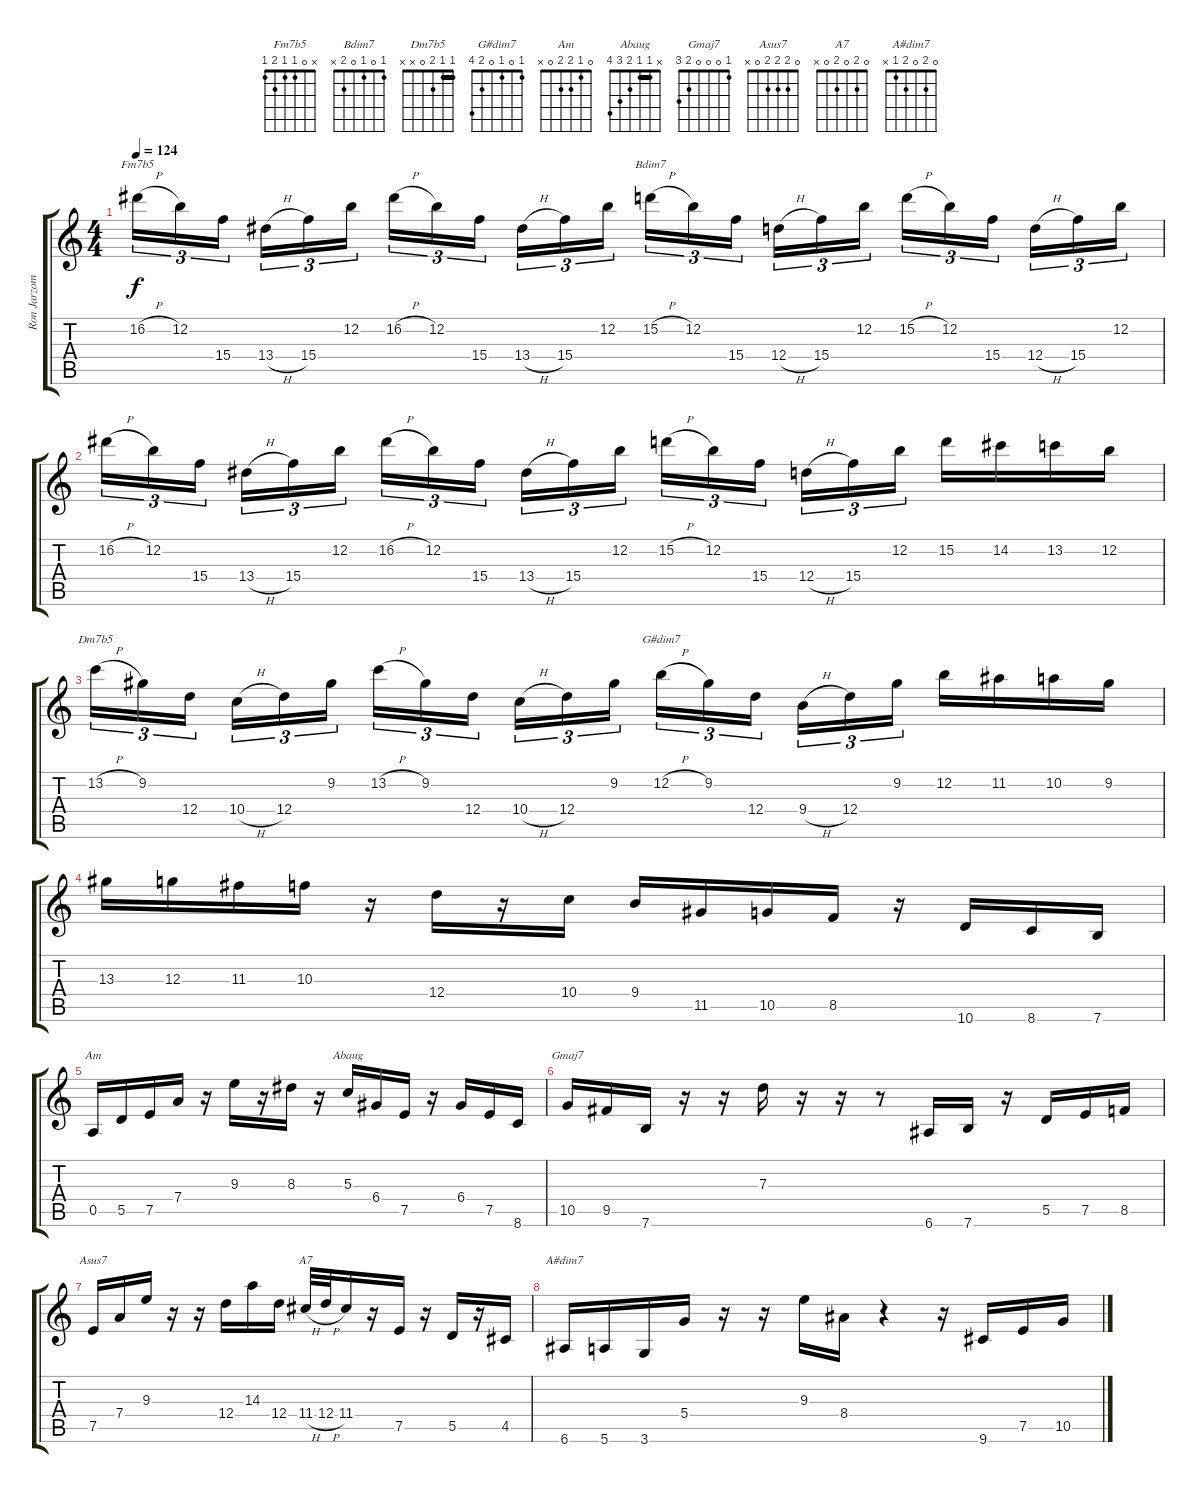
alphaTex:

\track ("Ron Jarzombek (Lead)" "Ron Jarzom") {instrument overdrivenguitar}
\staff {score tabs}
\tuning (E4 B3 G3 D3 A2 E2) {hide}
\chord ("Fm7b5" x 0 1 1 2 1)
\chord ("Bdim7" 1 0 1 0 2 x)
\chord ("Dm7b5" 1 1 2 0 x x) {barre 1}
\chord ("G#dim7" 1 0 1 0 2 4)
\chord ("Am" 0 1 2 2 0 x)
\chord ("Abaug" x 1 1 2 3 4) {barre 1}
\chord ("Gmaj7" 1 0 0 0 2 3)
\chord ("Asus7" 0 2 2 2 0 x)
\chord ("A7" 0 2 0 2 0 x)
\chord ("A#dim7" 0 2 0 2 1 x)
\ts (4 4)
\tempo 124
\clef g2
\ks c
16.2{h}.16{tu (3 2) ch "Fm7b5" dy f} 12.2.16{tu (3 2)} 15.4.16{tu (3 2) beam splitsecondary} 13.4{h}.16{tu (3 2)} 15.4.16{tu (3 2)} 12.2.16{tu (3 2)} 16.2{h}.16{tu (3 2)} 12.2.16{tu (3 2)} 15.4.16{tu (3 2) beam splitsecondary} 13.4{h}.16{tu (3 2)} 15.4.16{tu (3 2)} 12.2.16{tu (3 2)} 15.2{h}.16{tu (3 2) ch "Bdim7"} 12.2.16{tu (3 2)} 15.4.16{tu (3 2) beam splitsecondary} 12.4{h}.16{tu (3 2)} 15.4.16{tu (3 2)} 12.2.16{tu (3 2)} 15.2{h}.16{tu (3 2)} 12.2.16{tu (3 2)} 15.4.16{tu (3 2) beam splitsecondary} 12.4{h}.16{tu (3 2)} 15.4.16{tu (3 2)} 12.2.16{tu (3 2)} |
16.2{h}.16{tu (3 2)} 12.2.16{tu (3 2)} 15.4.16{tu (3 2) beam splitsecondary} 13.4{h}.16{tu (3 2)} 15.4.16{tu (3 2)} 12.2.16{tu (3 2)} 16.2{h}.16{tu (3 2)} 12.2.16{tu (3 2)} 15.4.16{tu (3 2) beam splitsecondary} 13.4{h}.16{tu (3 2)} 15.4.16{tu (3 2)} 12.2.16{tu (3 2)} 15.2{h}.16{tu (3 2)} 12.2.16{tu (3 2)} 15.4.16{tu (3 2) beam splitsecondary} 12.4{h}.16{tu (3 2)} 15.4.16{tu (3 2)} 12.2.16{tu (3 2)} 15.2.16 14.2.16 13.2.16 12.2.16 |
13.2{h}.16{tu (3 2) ch "Dm7b5"} 9.2.16{tu (3 2)} 12.4.16{tu (3 2) beam splitsecondary} 10.4{h}.16{tu (3 2)} 12.4.16{tu (3 2)} 9.2.16{tu (3 2)} 13.2{h}.16{tu (3 2)} 9.2.16{tu (3 2)} 12.4.16{tu (3 2) beam splitsecondary} 10.4{h}.16{tu (3 2)} 12.4.16{tu (3 2)} 9.2.16{tu (3 2)} 12.2{h}.16{tu (3 2) ch "G#dim7"} 9.2.16{tu (3 2)} 12.4.16{tu (3 2) beam splitsecondary} 9.4{h}.16{tu (3 2)} 12.4.16{tu (3 2)} 9.2.16{tu (3 2)} 12.2.16 11.2.16 10.2.16 9.2.16 |
13.3.16 12.3.16 11.3.16 10.3.16 r.16 12.4.16 r.16 10.4.16 9.4.16 11.5.16 10.5.16 8.5.16 r.16 10.6.16 8.6.16 7.6.16 |
0.5.16{ch "Am"} 5.5.16 7.5.16 7.4.16 r.16 9.3.16 r.16 8.3.16 r.16 5.3.16{ch "Abaug"} 6.4.16 7.5.16 r.16 6.4.16 7.5.16 8.6.16 |
10.5.16{ch "Gmaj7"} 9.5.16 7.6.16 r.16 r.16 7.3.16 r.16 r.16 r.8 6.6.16 7.6.16 r.16 5.5.16 7.5.16 8.5.16 |
7.5.16{ch "Asus7"} 7.4.16 9.3.16 r.16 r.16 12.4.16 14.3.16 12.4.16 11.4{h}.32{ch "A7"} 12.4{h}.32 11.4.16 r.16 7.5.16 r.16 5.5.16 r.16 4.5.16 |
6.6.16{ch "A#dim7"} 5.6.16 3.6.16 5.4.16 r.16 r.16 9.3.16 8.4.16 r.4 r.16 9.6.16 7.5.16 10.5.16
